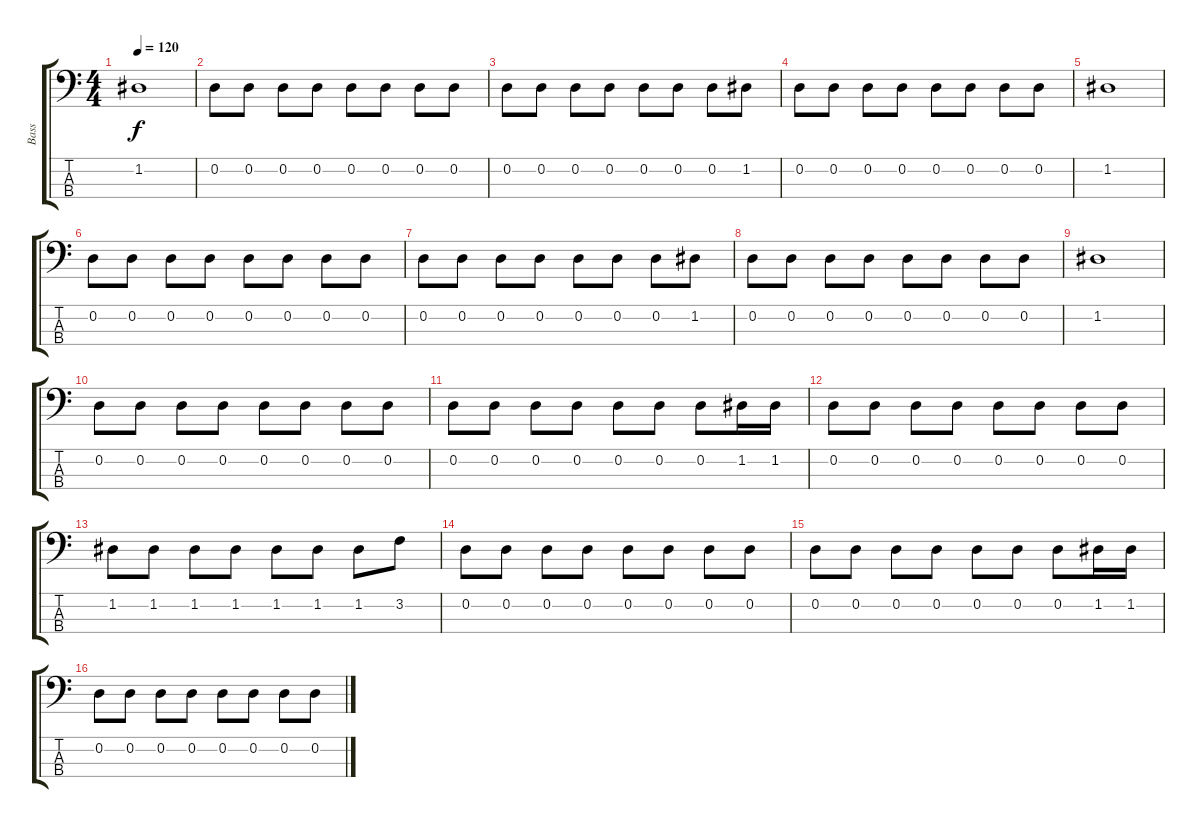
\track ("Bass" "Bass") {instrument electricbassfinger}
\staff {score tabs}
\tuning (G2 D2 A1 E1) {hide}
\ts (4 4)
\tempo 120
\clef f4
\ks c
1.2.1{dy f} |
0.2.8 0.2.8 0.2.8 0.2.8 0.2.8 0.2.8 0.2.8 0.2.8 |
0.2.8 0.2.8 0.2.8 0.2.8 0.2.8 0.2.8 0.2.8 1.2.8 |
0.2.8 0.2.8 0.2.8 0.2.8 0.2.8 0.2.8 0.2.8 0.2.8 |
1.2.1 |
0.2.8 0.2.8 0.2.8 0.2.8 0.2.8 0.2.8 0.2.8 0.2.8 |
0.2.8 0.2.8 0.2.8 0.2.8 0.2.8 0.2.8 0.2.8 1.2.8 |
0.2.8 0.2.8 0.2.8 0.2.8 0.2.8 0.2.8 0.2.8 0.2.8 |
1.2.1 |
0.2.8 0.2.8 0.2.8 0.2.8 0.2.8 0.2.8 0.2.8 0.2.8 |
0.2.8 0.2.8 0.2.8 0.2.8 0.2.8 0.2.8 0.2.8 1.2.16 1.2.16 |
0.2.8 0.2.8 0.2.8 0.2.8 0.2.8 0.2.8 0.2.8 0.2.8 |
1.2.8 1.2.8 1.2.8 1.2.8 1.2.8 1.2.8 1.2.8 3.2.8 |
0.2.8 0.2.8 0.2.8 0.2.8 0.2.8 0.2.8 0.2.8 0.2.8 |
0.2.8 0.2.8 0.2.8 0.2.8 0.2.8 0.2.8 0.2.8 1.2.16 1.2.16 |
0.2.8 0.2.8 0.2.8 0.2.8 0.2.8 0.2.8 0.2.8 0.2.8
